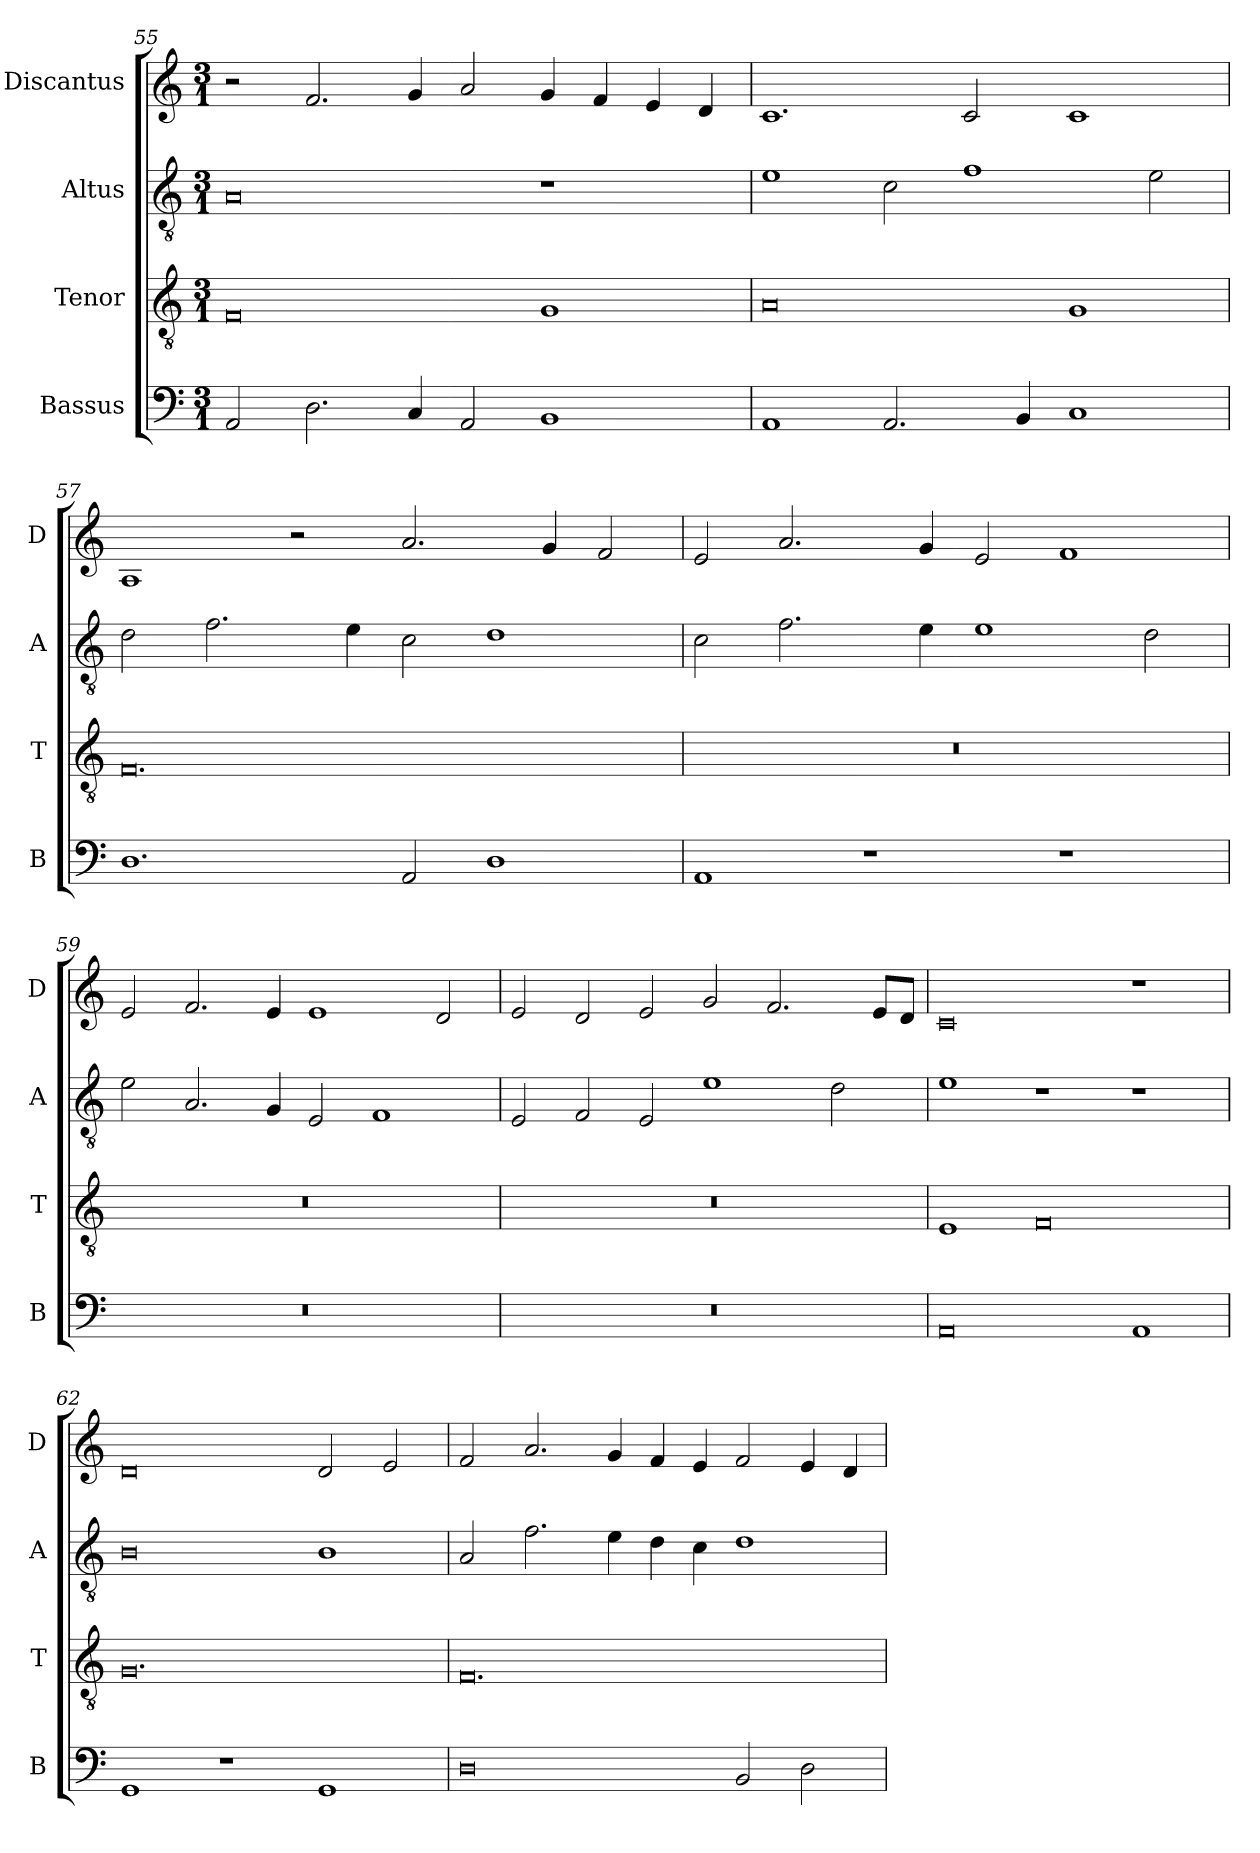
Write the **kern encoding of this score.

**kern	**kern	**kern	**kern
*part4	*part3	*part2	*part1
*staff4	*staff3	*staff2	*staff1
*I"Bassus	*I"Tenor	*I"Altus	*I"Discantus
*I'B	*I'T	*I'A	*I'D
*clefF4	*clefGv2	*clefGv2	*clefG2
*k[]	*k[]	*k[]	*k[]
*M3/1	*M3/1	*M3/1	*M3/1
=55	=55	=55	=55
2AA/	0F	0A	2r
2.D\	.	.	2.f/
4C/	.	.	4g/
2AA/	.	.	2a/
1BB	1G	1r	4g/
.	.	.	4f/
.	.	.	4e/
.	.	.	4d/
=56	=56	=56	=56
1AA	0A	1e	1.c
2.AA/	.	2c\	.
.	.	1f	2c/
4BB/	.	.	.
1C	1G	.	1c
.	.	2e\	.
=57	=57	=57	=57
1.D	0.F	2d\	1A
.	.	2.f\	.
.	.	.	2r
.	.	4e\	.
2AA/	.	2c\	2.a/
1D	.	1d	.
.	.	.	4g/
.	.	.	2f/
=58	=58	=58	=58
1AA	0.r	2c\	2e/
.	.	2.f\	2.a/
1r	.	.	.
.	.	4e\	4g/
.	.	1e	2e/
1r	.	.	1f
.	.	2d\	.
=59	=59	=59	=59
0.r	0.r	2e\	2e/
.	.	2.A/	2.f/
.	.	4G/	4e/
.	.	2E/	1e
.	.	1F	.
.	.	.	2d/
=60	=60	=60	=60
0.r	0.r	2E/	2e/
.	.	2F/	2d/
.	.	2E/	2e/
.	.	1e	2g/
.	.	.	2.f/
.	.	2d\	.
.	.	.	8e/L
.	.	.	8d/J
=61	=61	=61	=61
0AA	1E	1e	0c
.	0F	1r	.
1AA	.	1r	1r
=62	=62	=62	=62
1GG	0.G	0B	0d
1r	.	.	.
1GG	.	1B	2d/
.	.	.	2e/
=63	=63	=63	=63
0D	0.F	2A/	2f/
.	.	2.f\	2.a/
.	.	4e\	4g/
.	.	4d\	4f/
.	.	4c\	4e/
2BB/	.	1d	2f/
2D\	.	.	4e/
.	.	.	4d/
=	=	=	=
*-	*-	*-	*-
